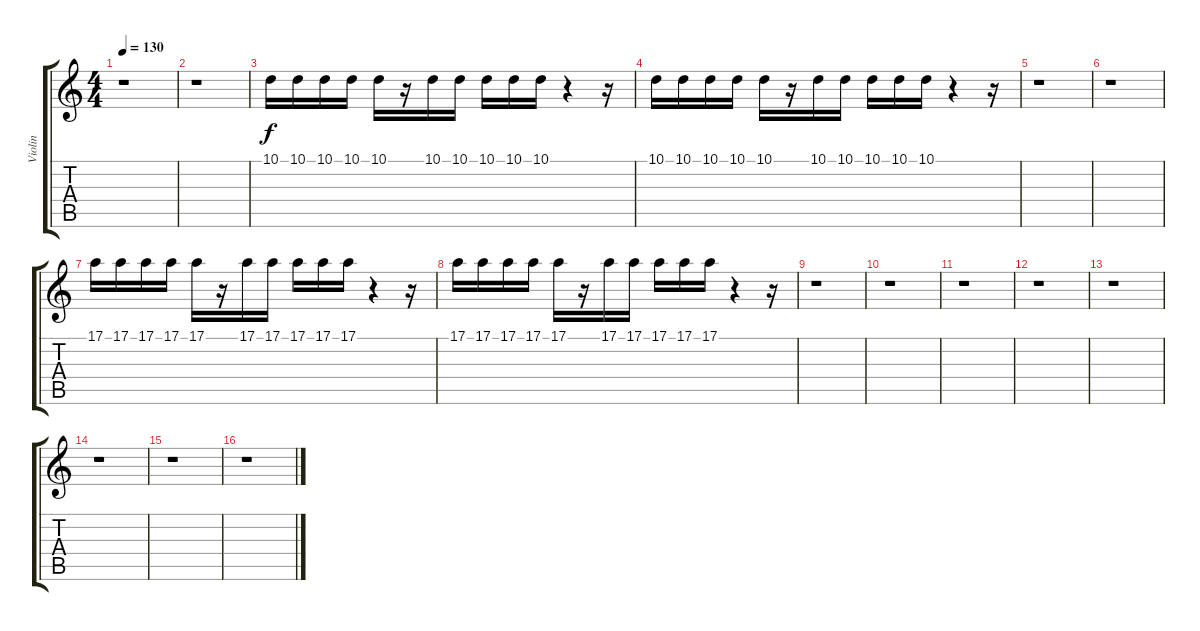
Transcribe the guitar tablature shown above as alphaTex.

\track ("Violin" "Violin") {instrument violin}
\staff {score tabs}
\tuning (E4 B3 G3 D3 A2 E2) {hide}
\ts (4 4)
\tempo 130
\clef g2
\ks c
r.1{dy f} |
r.1 |
10.1.16 10.1.16 10.1.16 10.1.16 10.1.16 r.16 10.1.16 10.1.16 10.1.16 10.1.16 10.1.16 r.4 r.16 |
10.1.16 10.1.16 10.1.16 10.1.16 10.1.16 r.16 10.1.16 10.1.16 10.1.16 10.1.16 10.1.16 r.4 r.16 |
r.1 |
r.1 |
17.1.16 17.1.16 17.1.16 17.1.16 17.1.16 r.16 17.1.16 17.1.16 17.1.16 17.1.16 17.1.16 r.4 r.16 |
17.1.16 17.1.16 17.1.16 17.1.16 17.1.16 r.16 17.1.16 17.1.16 17.1.16 17.1.16 17.1.16 r.4 r.16 |
r.1 |
r.1 |
r.1 |
r.1 |
r.1 |
r.1 |
r.1 |
r.1
